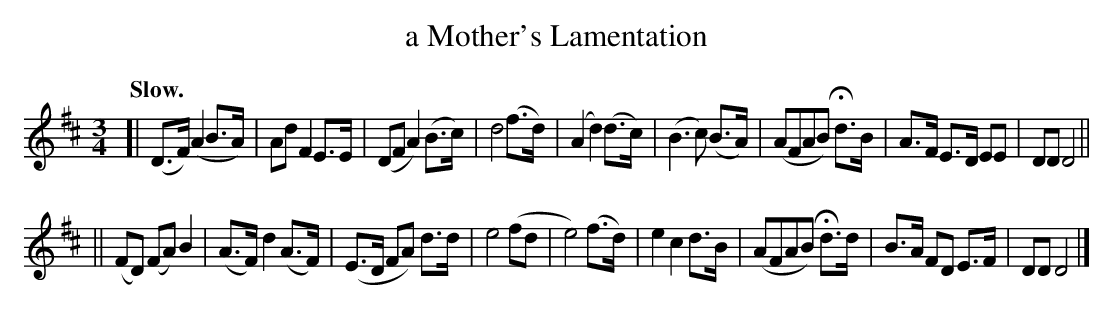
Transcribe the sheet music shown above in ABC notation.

X:1
T: a Mother's Lamentation
Q: "Slow."
M: 3/4
L: 1/8
K: D
[|\
(D>F) (A2 B>A) | Ad F2 E>E | (DF A2) (B>c) | d4 (f>d) |\
(A2 d2) (d>c) | (B3c) (B>A) | (AFAB) Hd>B | A>F E>D EE | DD D4 ||
||\
(FD) (FA) B2 | (A>F) d2 (A>F) | (E>D FA) d>d | e4 (fd |\
e4) (f>d) | e2 c2 d>B | (AFAB) Hd>d | B>A FD E>F | DD D4 |]
